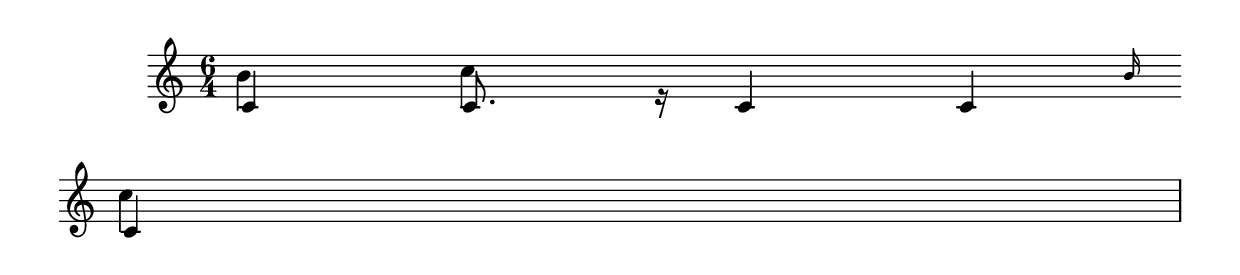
\header{
  texidoc = "If a floating grace spacing section attaches to a note
across a line break, it gets attached to the end of line."
}


\version "2.12.0"

\new Score \with {
  \override SpacingSpanner #'strict-grace-spacing = ##t
  \override PaperColumn #'used = ##t 
} <<

  \new Staff <<

    \new Voice {
      \time 6/4    s2
      s2 \bar "" \break
      s2
    }

    \new Voice {
      b'4
      \afterGrace c''4 {b'16}
      s4
      s4
      c''4
    }
    \new Voice {
      c'4
      c'8.
      r16
      c'4
      c'4
      c'4
    }
  >>
>>

